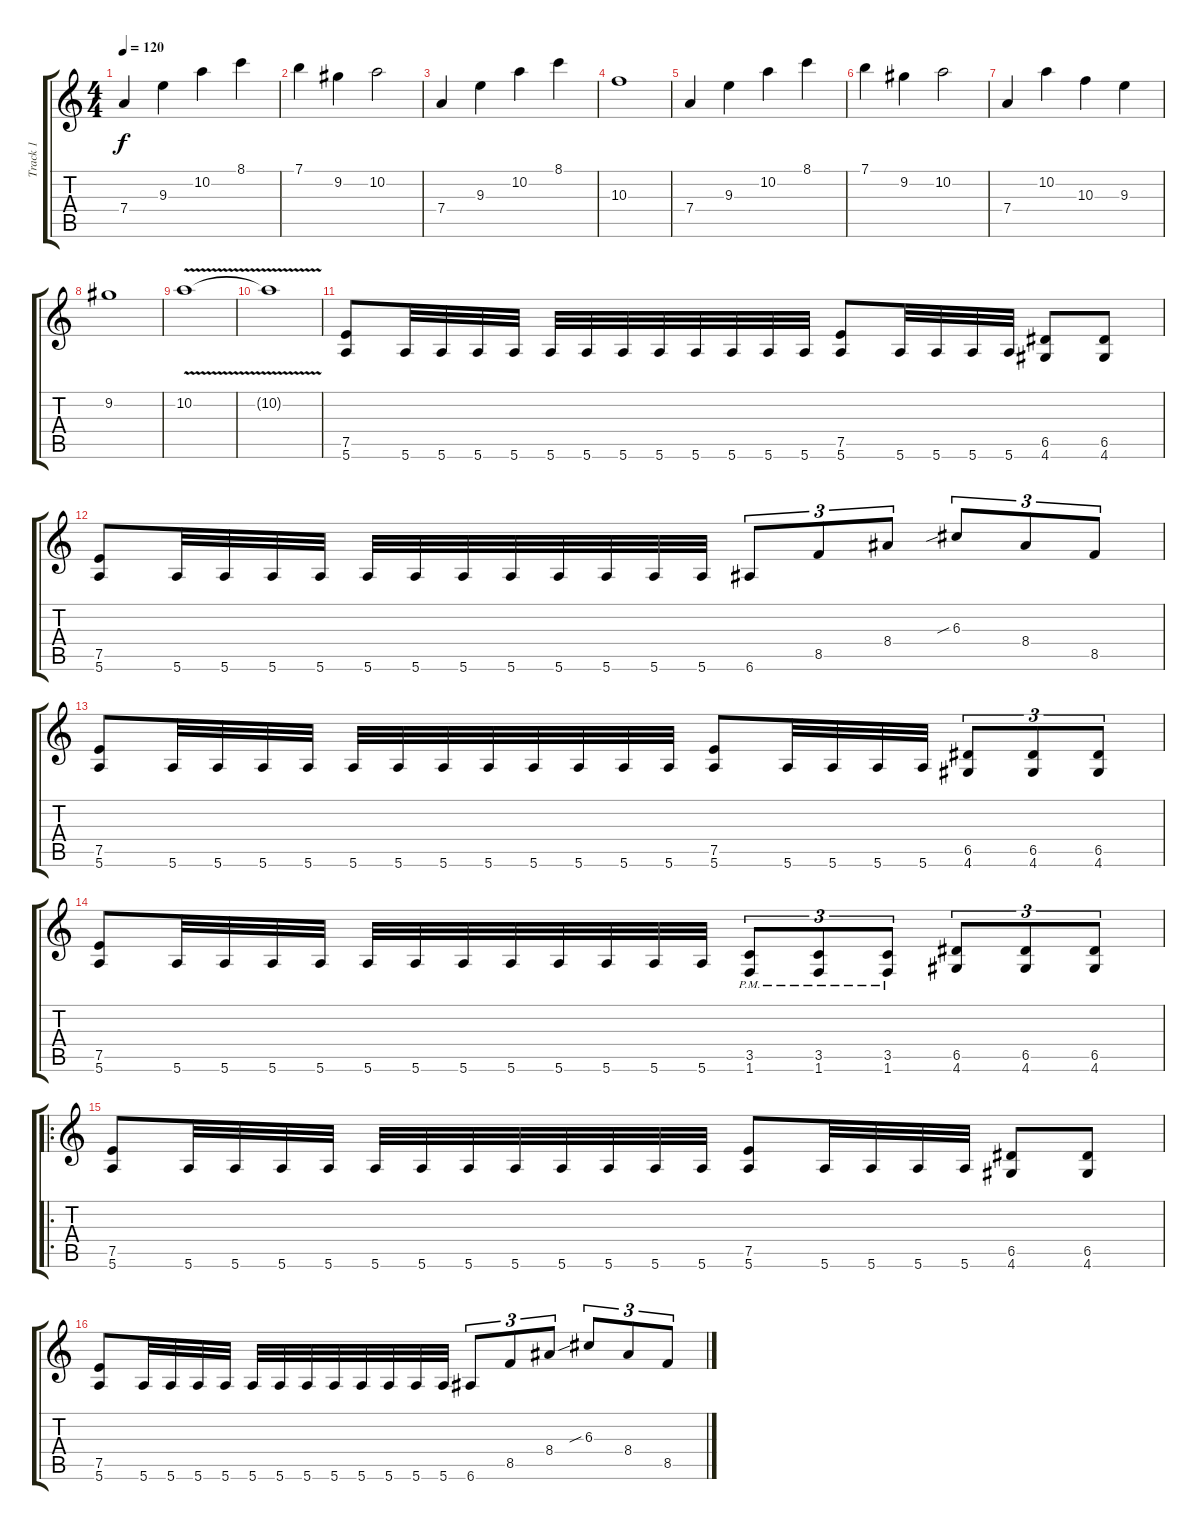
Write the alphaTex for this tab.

\track ("Track 1" "Track 1") {instrument distortionguitar}
\staff {score tabs}
\tuning (E4 B3 G3 D3 A2 E2) {hide}
\ts (4 4)
\tempo 120
\clef g2
\ks c
7.4.4{dy f} 9.3.4 10.2.4 8.1.4 |
7.1.4 9.2.4 10.2.2 |
7.4.4 9.3.4 10.2.4 8.1.4 |
10.3.1 |
7.4.4 9.3.4 10.2.4 8.1.4 |
7.1.4 9.2.4 10.2.2 |
7.4.4 10.2.4 10.3.4 9.3.4 |
9.2.1 |
10.2{v}.1 |
10.2{t}.1 |
(7.5 5.6).8 5.6.32 5.6.32 5.6.32 5.6.32 5.6.32 5.6.32 5.6.32 5.6.32 5.6.32 5.6.32 5.6.32 5.6.32 (7.5 5.6).8 5.6.32 5.6.32 5.6.32 5.6.32 (6.5 4.6).8 (6.5 4.6).8 |
(7.5 5.6).8 5.6.32 5.6.32 5.6.32 5.6.32 5.6.32 5.6.32 5.6.32 5.6.32 5.6.32 5.6.32 5.6.32 5.6.32 6.6.8{tu (3 2)} 8.5.8{tu (3 2)} 8.4.8{tu (3 2)} 6.3{sib}.8{tu (3 2)} 8.4.8{tu (3 2)} 8.5.8{tu (3 2)} |
(7.5 5.6).8 5.6.32 5.6.32 5.6.32 5.6.32 5.6.32 5.6.32 5.6.32 5.6.32 5.6.32 5.6.32 5.6.32 5.6.32 (7.5 5.6).8 5.6.32 5.6.32 5.6.32 5.6.32 (6.5 4.6).8{tu (3 2)} (6.5 4.6).8{tu (3 2)} (6.5 4.6).8{tu (3 2)} |
(7.5 5.6).8 5.6.32 5.6.32 5.6.32 5.6.32 5.6.32 5.6.32 5.6.32 5.6.32 5.6.32 5.6.32 5.6.32 5.6.32 (3.5{pm} 1.6{pm}).8{tu (3 2)} (3.5{pm} 1.6{pm}).8{tu (3 2)} (3.5{pm} 1.6{pm}).8{tu (3 2)} (6.5 4.6).8{tu (3 2)} (6.5 4.6).8{tu (3 2)} (6.5 4.6).8{tu (3 2)} |
\ro
(7.5 5.6).8 5.6.32 5.6.32 5.6.32 5.6.32 5.6.32 5.6.32 5.6.32 5.6.32 5.6.32 5.6.32 5.6.32 5.6.32 (7.5 5.6).8 5.6.32 5.6.32 5.6.32 5.6.32 (6.5 4.6).8 (6.5 4.6).8 |
(7.5 5.6).8 5.6.32 5.6.32 5.6.32 5.6.32 5.6.32 5.6.32 5.6.32 5.6.32 5.6.32 5.6.32 5.6.32 5.6.32 6.6.8{tu (3 2)} 8.5.8{tu (3 2)} 8.4.8{tu (3 2)} 6.3{sib}.8{tu (3 2)} 8.4.8{tu (3 2)} 8.5.8{tu (3 2)}
